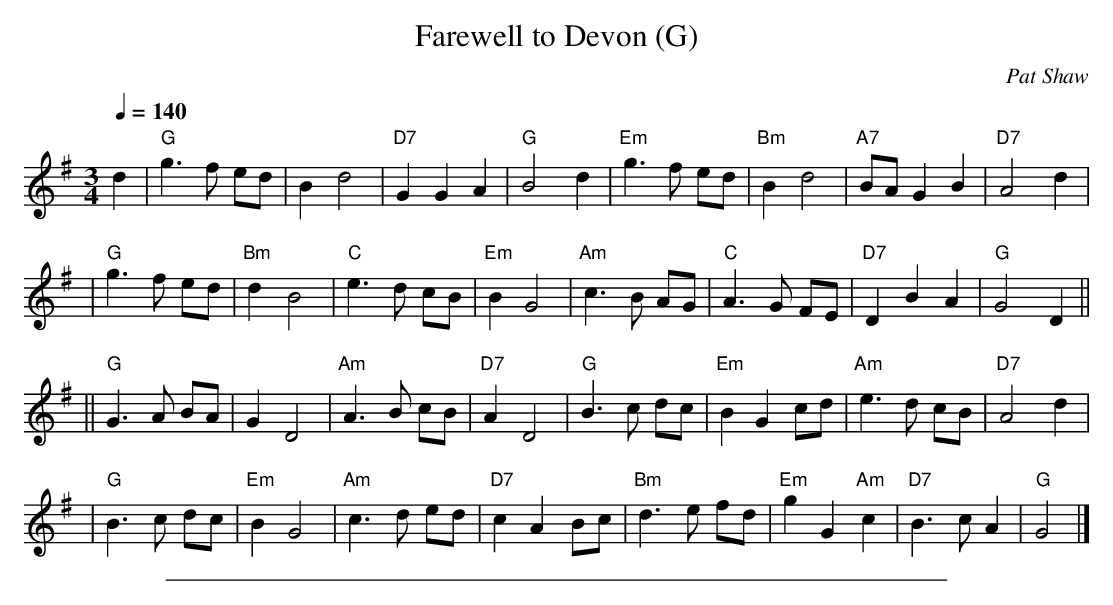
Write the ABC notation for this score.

X:1
T:Farewell to Devon (G)
C:Pat Shaw
M:3/4
L:1/8
K:G
Q:1/4=140
d2 \
|  "G"g3 f ed |     B2 d4        | "D7"G2 G2 A2 |  "G"B4 d2    \
| "Em"g3 f ed | "Bm"B2 d4        | "A7"BA G2 B2 | "D7"A4 d2    |
|  "G"g3 f ed | "Bm"d2 B4        |  "C"e3  d cB | "Em"B2 G4    \
| "Am"c3 B AG |  "C"A3  G     FE | "D7"D2 B2 A2 |  "G"G4 D2   ||
|| "G"G3 A BA |     G2 D4        | "Am"A3  B cB | "D7"A2 D4    \
|  "G"B3 c dc | "Em"B2 G2     cd | "Am"e3  d cB | "D7"A4 d2    |
|  "G"B3 c dc | "Em"B2 G4        | "Am"c3  d ed | "D7"c2 A2 Bc \
| "Bm"d3 e fd | "Em"g2 G2 "Am"c2 | "D7"B3  c A2 |  "G"G4      |]
